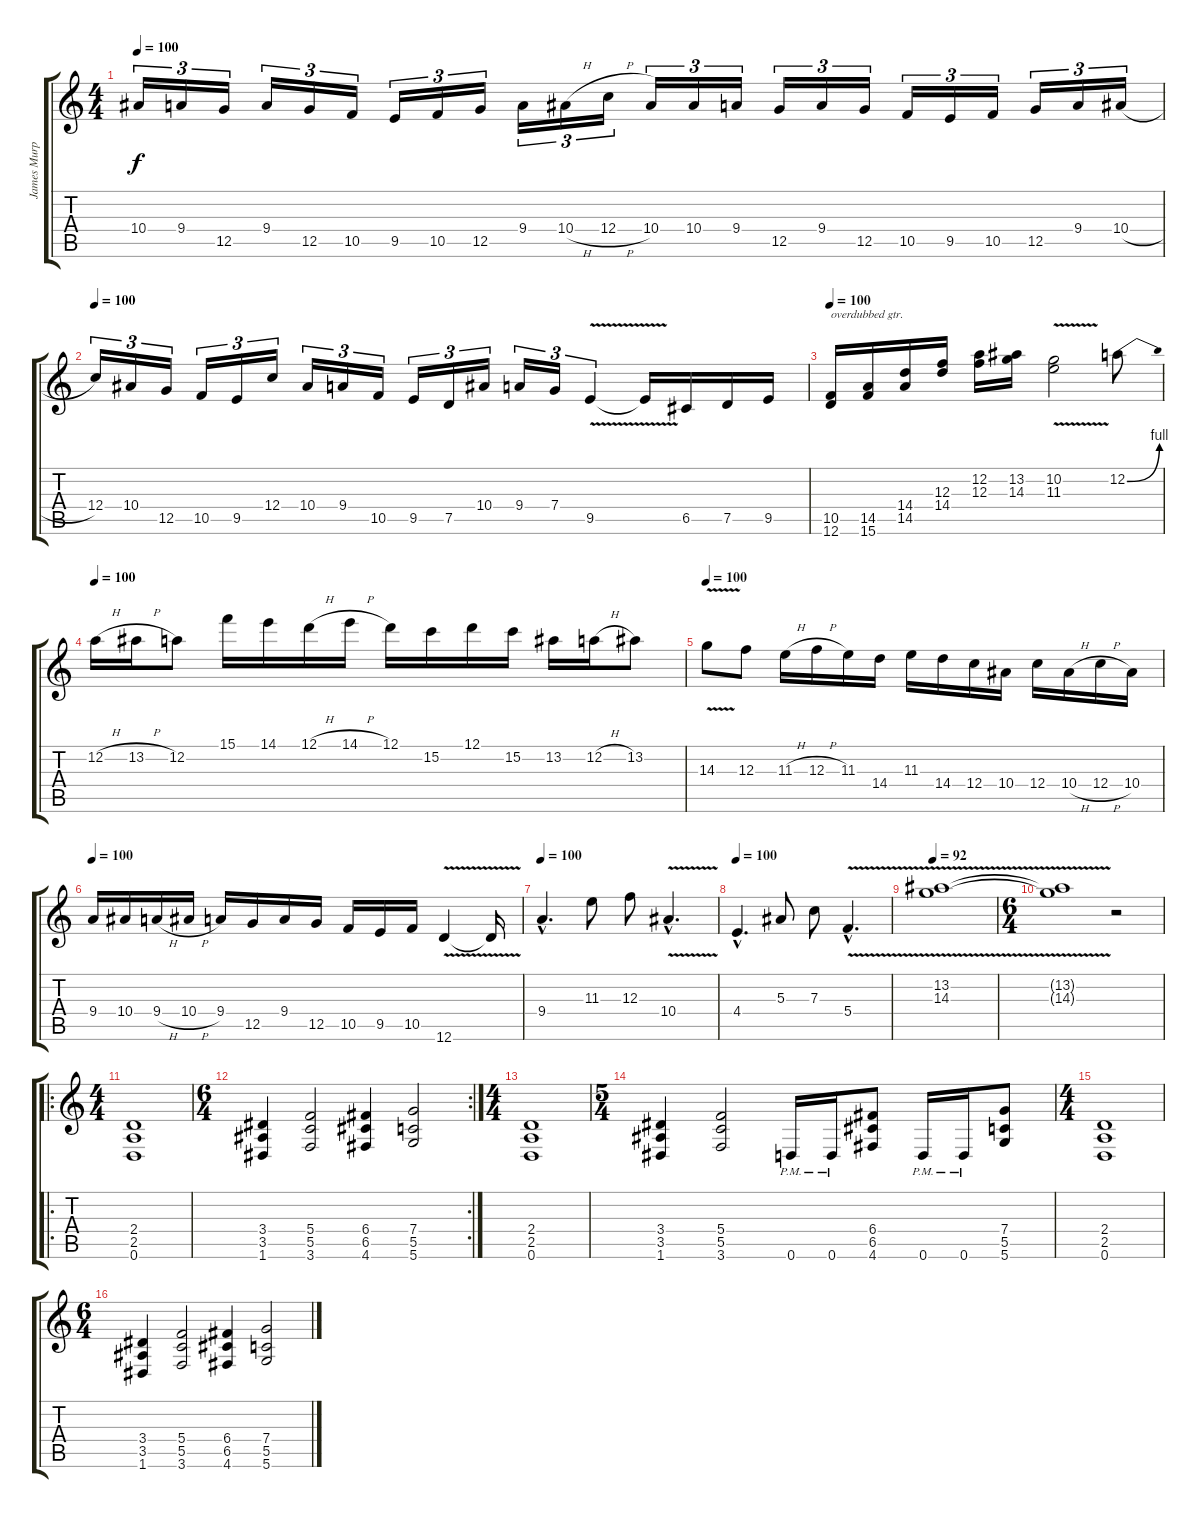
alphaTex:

\track ("James Murphy" "James Murp") {instrument distortionguitar}
\staff {score tabs}
\tuning (D4 A3 F3 C3 G2 D2) {hide}
\ts (4 4)
\tempo 100
\clef g2
\ks c
10.4.16{tu (3 2) dy f} 9.4.16{tu (3 2)} 12.5.16{tu (3 2)} 9.4.16{tu (3 2)} 12.5.16{tu (3 2)} 10.5.16{tu (3 2)} 9.5.16{tu (3 2)} 10.5.16{tu (3 2)} 12.5.16{tu (3 2)} 9.4.16{tu (3 2)} 10.4{h}.16{tu (3 2)} 12.4{h}.16{tu (3 2)} 10.4.16{tu (3 2)} 10.4.16{tu (3 2)} 9.4.16{tu (3 2)} 12.5.16{tu (3 2)} 9.4.16{tu (3 2)} 12.5.16{tu (3 2)} 10.5.16{tu (3 2)} 9.5.16{tu (3 2)} 10.5.16{tu (3 2)} 12.5.16{tu (3 2)} 9.4.16{tu (3 2)} 10.4{h}.16{tu (3 2)} |
\tempo 100
12.4.16{tu (3 2)} 10.4.16{tu (3 2)} 12.5.16{tu (3 2)} 10.5.16{tu (3 2)} 9.5.16{tu (3 2)} 12.4.16{tu (3 2)} 10.4.16{tu (3 2)} 9.4.16{tu (3 2)} 10.5.16{tu (3 2)} 9.5.16{tu (3 2)} 7.5.16{tu (3 2)} 10.4.16{tu (3 2)} 9.4.16{tu (3 2)} 7.4.16{tu (3 2)} 9.5{v}.4{tu (3 2)} 9.5{t}.16 6.5.16 7.5.16 9.5.16 |
\tempo 100
(10.5 12.6).16{txt "overdubbed gtr."} (14.5 15.6).16 (14.4 14.5).16 (12.3 14.4).16 (12.2 12.3).16 (13.2 14.3).16 (10.2{v} 11.3{v}).2 12.2{be (bend 0 0 60 4)}.8 |
\tempo 100
12.2{h}.16 13.2{h}.16 12.2.8 15.1.16 14.1.16 12.1{h}.16 14.1{h}.16 12.1.16 15.2.16 12.1.16 15.2.16 13.2.16 12.2{h}.16 13.2.8 |
\tempo 100
14.3{v}.8 12.3.8 11.3{h}.16 12.3{h}.16 11.3.16 14.4.16 11.3.16 14.4.16 12.4.16 10.4.16 12.4.16 10.4{h}.16 12.4{h}.16 10.4.16 |
\tempo 100
9.4.16 10.4.16 9.4{h}.16 10.4{h}.16 9.4.16 12.5.16 9.4.16 12.5.16 10.5.16 9.5.16 10.5.16 12.6{v}.4 12.6{t}.16 |
\tempo 100
9.4{hac}.4{d} 11.3.8 12.3.8 10.4{v hac}.4{d} |
\tempo 100
4.4{hac}.4{d} 5.3.8 7.3.8 5.4{v hac}.4{d} |
\tempo 92
(13.2{v} 14.3{v}).1 |
\ts (6 4)
(13.2{t} 14.3{t}).1 r.2 |
\ro
\ts (4 4)
(2.4 2.5 0.6).1 |
\rc 2
\ts (6 4)
(3.4 3.5 1.6).4 (5.4 5.5 3.6).2 (6.4 6.5 4.6).4 (7.4 5.5 5.6).2 |
\ts (4 4)
(2.4 2.5 0.6).1 |
\ts (5 4)
(3.4 3.5 1.6).4 (5.4 5.5 3.6).2 0.6{pm}.16 0.6{pm}.16 (6.4 6.5 4.6).8 0.6{pm}.16 0.6{pm}.16 (7.4 5.5 5.6).8 |
\ts (4 4)
(2.4 2.5 0.6).1 |
\ts (6 4)
(3.4 3.5 1.6).4 (5.4 5.5 3.6).2 (6.4 6.5 4.6).4 (7.4 5.5 5.6).2
